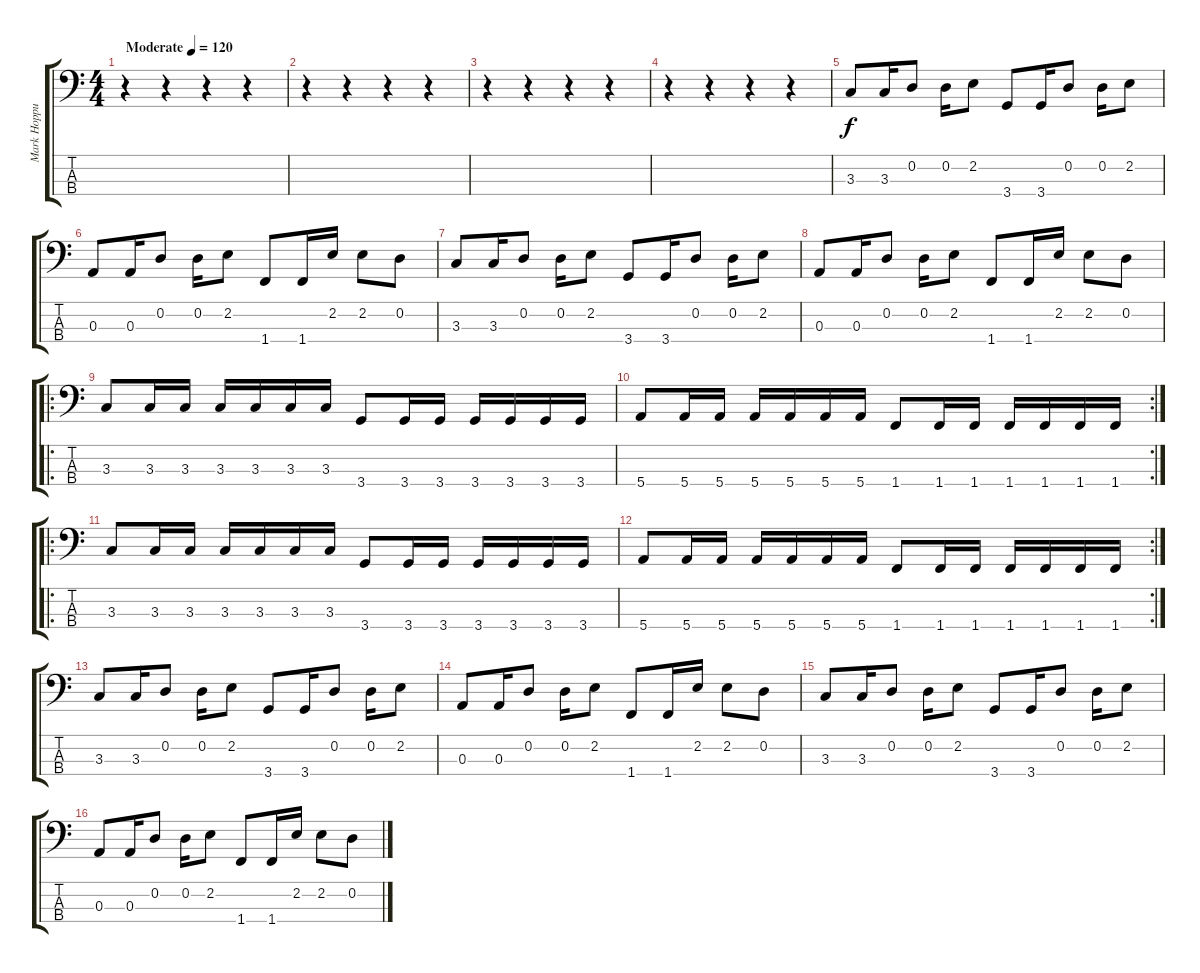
\track ("Mark Hoppus" "Mark Hoppu") {instrument electricbasspick}
\staff {score tabs}
\tuning (G2 D2 A1 E1) {hide}
\ts (4 4)
\tempo (120 "Moderate")
\clef f4
\ks c
r.4{dy f instrument electricbasspick} r.4 r.4 r.4 |
r.4 r.4 r.4 r.4 |
r.4 r.4 r.4 r.4 |
r.4 r.4 r.4 r.4 |
3.3.8 3.3.16 0.2.8 0.2.16 2.2.8 3.4.8 3.4.16 0.2.8 0.2.16 2.2.8 |
0.3.8 0.3.16 0.2.8 0.2.16 2.2.8 1.4.8 1.4.16 2.2.16 2.2.8 0.2.8 |
3.3.8 3.3.16 0.2.8 0.2.16 2.2.8 3.4.8 3.4.16 0.2.8 0.2.16 2.2.8 |
0.3.8 0.3.16 0.2.8 0.2.16 2.2.8 1.4.8 1.4.16 2.2.16 2.2.8 0.2.8 |
\ro
3.3.8 3.3.16 3.3.16 3.3.16 3.3.16 3.3.16 3.3.16 3.4.8 3.4.16 3.4.16 3.4.16 3.4.16 3.4.16 3.4.16 |
\rc 2
5.4.8 5.4.16 5.4.16 5.4.16 5.4.16 5.4.16 5.4.16 1.4.8 1.4.16 1.4.16 1.4.16 1.4.16 1.4.16 1.4.16 |
\ro
3.3.8 3.3.16 3.3.16 3.3.16 3.3.16 3.3.16 3.3.16 3.4.8 3.4.16 3.4.16 3.4.16 3.4.16 3.4.16 3.4.16 |
\rc 2
5.4.8 5.4.16 5.4.16 5.4.16 5.4.16 5.4.16 5.4.16 1.4.8 1.4.16 1.4.16 1.4.16 1.4.16 1.4.16 1.4.16 |
3.3.8 3.3.16 0.2.8 0.2.16 2.2.8 3.4.8 3.4.16 0.2.8 0.2.16 2.2.8 |
0.3.8 0.3.16 0.2.8 0.2.16 2.2.8 1.4.8 1.4.16 2.2.16 2.2.8 0.2.8 |
3.3.8 3.3.16 0.2.8 0.2.16 2.2.8 3.4.8 3.4.16 0.2.8 0.2.16 2.2.8 |
0.3.8 0.3.16 0.2.8 0.2.16 2.2.8 1.4.8 1.4.16 2.2.16 2.2.8 0.2.8
